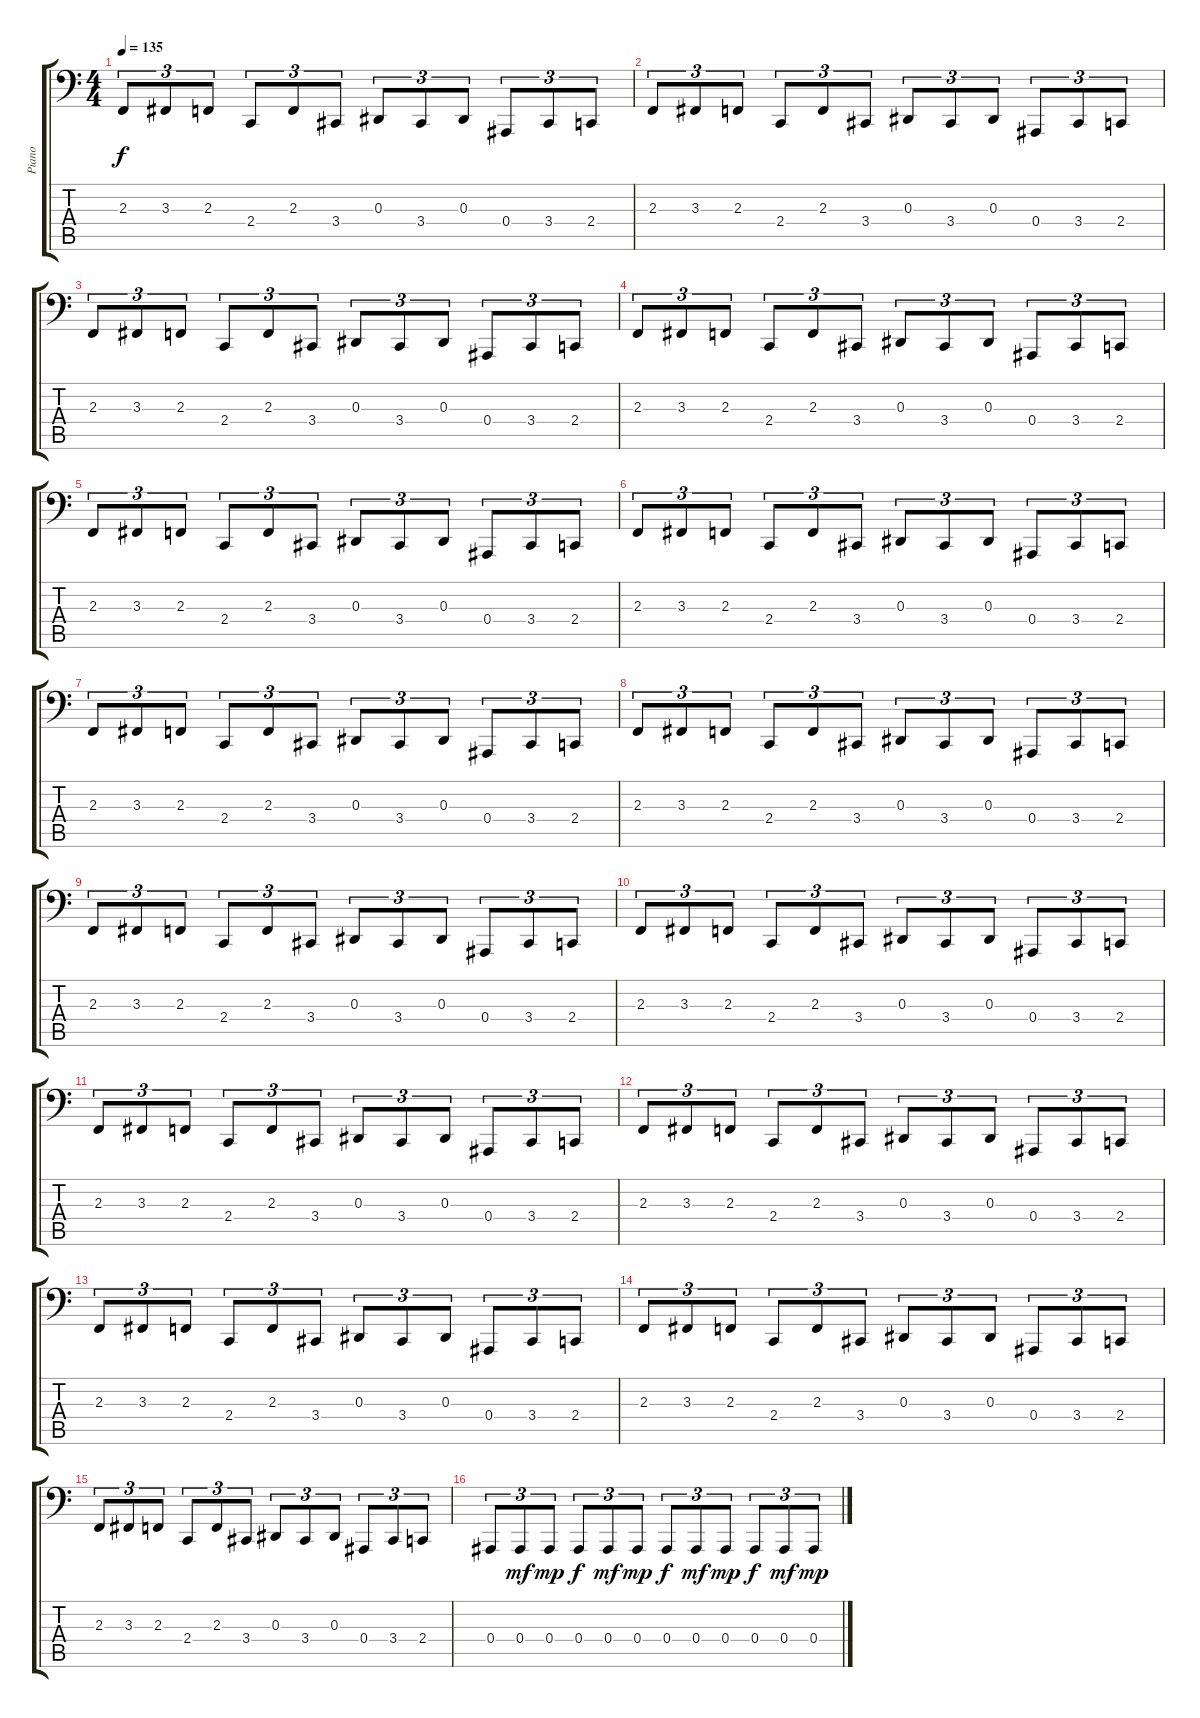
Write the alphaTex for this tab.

\track ("Piano" "Piano") {instrument acousticgrandpiano}
\staff {score tabs}
\tuning (C3 G2 Eb2 Bb1 F1 C1) {hide}
\ts (4 4)
\tempo 135
\clef f4
\ks c
2.3.8{tu (3 2) dy f} 3.3.8{tu (3 2)} 2.3.8{tu (3 2)} 2.4.8{tu (3 2)} 2.3.8{tu (3 2)} 3.4.8{tu (3 2)} 0.3.8{tu (3 2)} 3.4.8{tu (3 2)} 0.3.8{tu (3 2)} 0.4.8{tu (3 2)} 3.4.8{tu (3 2)} 2.4.8{tu (3 2)} |
2.3.8{tu (3 2)} 3.3.8{tu (3 2)} 2.3.8{tu (3 2)} 2.4.8{tu (3 2)} 2.3.8{tu (3 2)} 3.4.8{tu (3 2)} 0.3.8{tu (3 2)} 3.4.8{tu (3 2)} 0.3.8{tu (3 2)} 0.4.8{tu (3 2)} 3.4.8{tu (3 2)} 2.4.8{tu (3 2)} |
2.3.8{tu (3 2)} 3.3.8{tu (3 2)} 2.3.8{tu (3 2)} 2.4.8{tu (3 2)} 2.3.8{tu (3 2)} 3.4.8{tu (3 2)} 0.3.8{tu (3 2)} 3.4.8{tu (3 2)} 0.3.8{tu (3 2)} 0.4.8{tu (3 2)} 3.4.8{tu (3 2)} 2.4.8{tu (3 2)} |
2.3.8{tu (3 2)} 3.3.8{tu (3 2)} 2.3.8{tu (3 2)} 2.4.8{tu (3 2)} 2.3.8{tu (3 2)} 3.4.8{tu (3 2)} 0.3.8{tu (3 2)} 3.4.8{tu (3 2)} 0.3.8{tu (3 2)} 0.4.8{tu (3 2)} 3.4.8{tu (3 2)} 2.4.8{tu (3 2)} |
2.3.8{tu (3 2)} 3.3.8{tu (3 2)} 2.3.8{tu (3 2)} 2.4.8{tu (3 2)} 2.3.8{tu (3 2)} 3.4.8{tu (3 2)} 0.3.8{tu (3 2)} 3.4.8{tu (3 2)} 0.3.8{tu (3 2)} 0.4.8{tu (3 2)} 3.4.8{tu (3 2)} 2.4.8{tu (3 2)} |
2.3.8{tu (3 2)} 3.3.8{tu (3 2)} 2.3.8{tu (3 2)} 2.4.8{tu (3 2)} 2.3.8{tu (3 2)} 3.4.8{tu (3 2)} 0.3.8{tu (3 2)} 3.4.8{tu (3 2)} 0.3.8{tu (3 2)} 0.4.8{tu (3 2)} 3.4.8{tu (3 2)} 2.4.8{tu (3 2)} |
2.3.8{tu (3 2)} 3.3.8{tu (3 2)} 2.3.8{tu (3 2)} 2.4.8{tu (3 2)} 2.3.8{tu (3 2)} 3.4.8{tu (3 2)} 0.3.8{tu (3 2)} 3.4.8{tu (3 2)} 0.3.8{tu (3 2)} 0.4.8{tu (3 2)} 3.4.8{tu (3 2)} 2.4.8{tu (3 2)} |
2.3.8{tu (3 2)} 3.3.8{tu (3 2)} 2.3.8{tu (3 2)} 2.4.8{tu (3 2)} 2.3.8{tu (3 2)} 3.4.8{tu (3 2)} 0.3.8{tu (3 2)} 3.4.8{tu (3 2)} 0.3.8{tu (3 2)} 0.4.8{tu (3 2)} 3.4.8{tu (3 2)} 2.4.8{tu (3 2)} |
2.3.8{tu (3 2)} 3.3.8{tu (3 2)} 2.3.8{tu (3 2)} 2.4.8{tu (3 2)} 2.3.8{tu (3 2)} 3.4.8{tu (3 2)} 0.3.8{tu (3 2)} 3.4.8{tu (3 2)} 0.3.8{tu (3 2)} 0.4.8{tu (3 2)} 3.4.8{tu (3 2)} 2.4.8{tu (3 2)} |
2.3.8{tu (3 2)} 3.3.8{tu (3 2)} 2.3.8{tu (3 2)} 2.4.8{tu (3 2)} 2.3.8{tu (3 2)} 3.4.8{tu (3 2)} 0.3.8{tu (3 2)} 3.4.8{tu (3 2)} 0.3.8{tu (3 2)} 0.4.8{tu (3 2)} 3.4.8{tu (3 2)} 2.4.8{tu (3 2)} |
2.3.8{tu (3 2)} 3.3.8{tu (3 2)} 2.3.8{tu (3 2)} 2.4.8{tu (3 2)} 2.3.8{tu (3 2)} 3.4.8{tu (3 2)} 0.3.8{tu (3 2)} 3.4.8{tu (3 2)} 0.3.8{tu (3 2)} 0.4.8{tu (3 2)} 3.4.8{tu (3 2)} 2.4.8{tu (3 2)} |
2.3.8{tu (3 2)} 3.3.8{tu (3 2)} 2.3.8{tu (3 2)} 2.4.8{tu (3 2)} 2.3.8{tu (3 2)} 3.4.8{tu (3 2)} 0.3.8{tu (3 2)} 3.4.8{tu (3 2)} 0.3.8{tu (3 2)} 0.4.8{tu (3 2)} 3.4.8{tu (3 2)} 2.4.8{tu (3 2)} |
2.3.8{tu (3 2)} 3.3.8{tu (3 2)} 2.3.8{tu (3 2)} 2.4.8{tu (3 2)} 2.3.8{tu (3 2)} 3.4.8{tu (3 2)} 0.3.8{tu (3 2)} 3.4.8{tu (3 2)} 0.3.8{tu (3 2)} 0.4.8{tu (3 2)} 3.4.8{tu (3 2)} 2.4.8{tu (3 2)} |
2.3.8{tu (3 2)} 3.3.8{tu (3 2)} 2.3.8{tu (3 2)} 2.4.8{tu (3 2)} 2.3.8{tu (3 2)} 3.4.8{tu (3 2)} 0.3.8{tu (3 2)} 3.4.8{tu (3 2)} 0.3.8{tu (3 2)} 0.4.8{tu (3 2)} 3.4.8{tu (3 2)} 2.4.8{tu (3 2)} |
2.3.8{tu (3 2)} 3.3.8{tu (3 2)} 2.3.8{tu (3 2)} 2.4.8{tu (3 2)} 2.3.8{tu (3 2)} 3.4.8{tu (3 2)} 0.3.8{tu (3 2)} 3.4.8{tu (3 2)} 0.3.8{tu (3 2)} 0.4.8{tu (3 2)} 3.4.8{tu (3 2)} 2.4.8{tu (3 2)} |
0.4.8{tu (3 2)} 0.4.8{tu (3 2) dy mf} 0.4.8{tu (3 2) dy mp} 0.4.8{tu (3 2) dy f} 0.4.8{tu (3 2) dy mf} 0.4.8{tu (3 2) dy mp} 0.4.8{tu (3 2) dy f} 0.4.8{tu (3 2) dy mf} 0.4.8{tu (3 2) dy mp} 0.4.8{tu (3 2) dy f} 0.4.8{tu (3 2) dy mf} 0.4.8{tu (3 2) dy mp}
